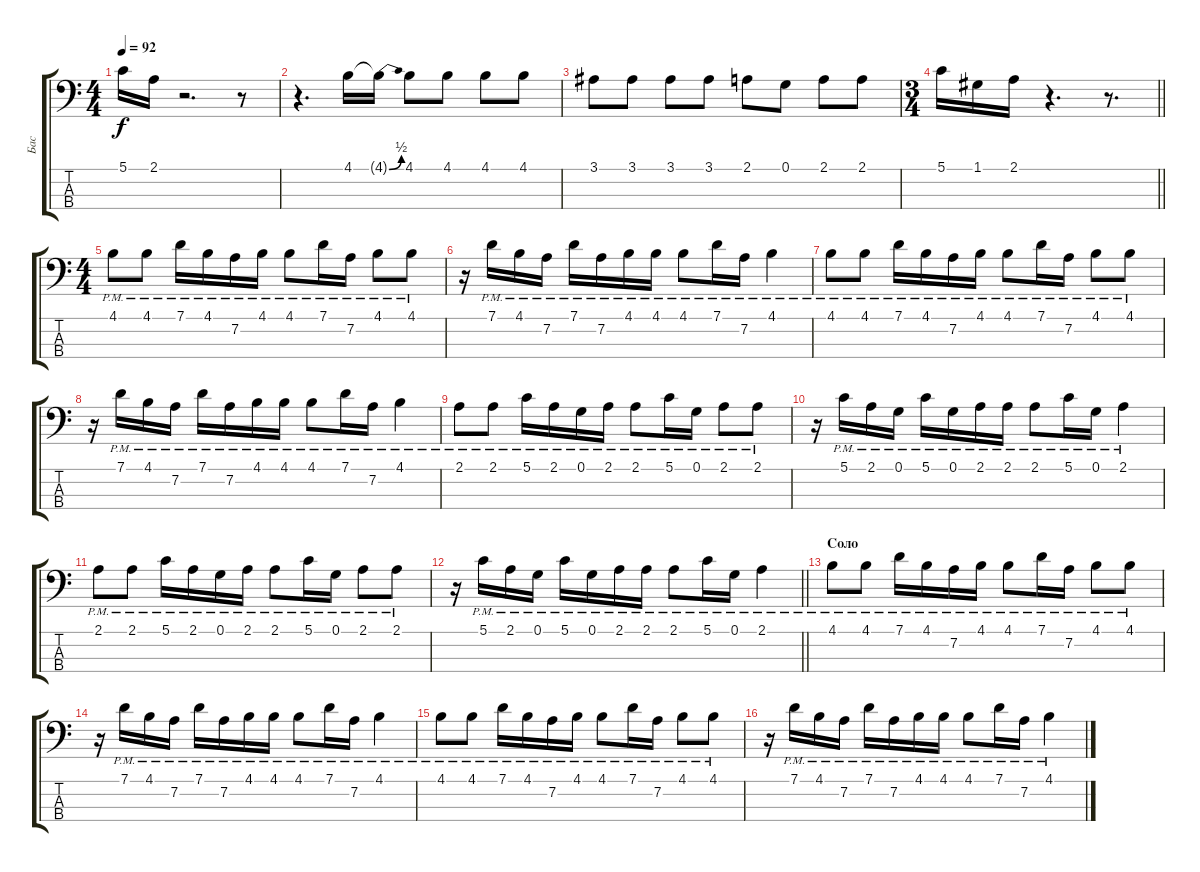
\track ("Бас" "Бас") {instrument electricbassfinger}
\staff {score tabs}
\tuning (G2 D2 A1 E1) {hide}
\ts (4 4)
\tempo 92
\clef f4
\ks c
5.1.16{dy f} 2.1.16 r.2{d} r.8 |
r.4{d} 4.1.16 4.1{be (bend 0 0 60 2) t}.16 4.1.8 4.1.8 4.1.8 4.1.8 |
3.1.8 3.1.8 3.1.8 3.1.8 2.1.8 0.1.8 2.1.8 2.1.8 |
\ts (3 4)
\barLineRight lightlight
5.1.16 1.1.16 2.1.16 r.4{d} r.8{d} |
\ts (4 4)
4.1{pm}.8 4.1{pm}.8 7.1{pm}.16 4.1{pm}.16 7.2{pm}.16 4.1{pm}.16 4.1{pm}.8 7.1{pm}.16 7.2{pm}.16 4.1{pm}.8 4.1{pm}.8 |
r.16 7.1{pm}.16 4.1{pm}.16 7.2{pm}.16 7.1{pm}.16 7.2{pm}.16 4.1{pm}.16 4.1{pm}.16 4.1{pm}.8 7.1{pm}.16 7.2{pm}.16 4.1{pm}.4 |
4.1{pm}.8 4.1{pm}.8 7.1{pm}.16 4.1{pm}.16 7.2{pm}.16 4.1{pm}.16 4.1{pm}.8 7.1{pm}.16 7.2{pm}.16 4.1{pm}.8 4.1{pm}.8 |
r.16 7.1{pm}.16 4.1{pm}.16 7.2{pm}.16 7.1{pm}.16 7.2{pm}.16 4.1{pm}.16 4.1{pm}.16 4.1{pm}.8 7.1{pm}.16 7.2{pm}.16 4.1{pm}.4 |
2.1{pm}.8 2.1{pm}.8 5.1{pm}.16 2.1{pm}.16 0.1{pm}.16 2.1{pm}.16 2.1{pm}.8 5.1{pm}.16 0.1{pm}.16 2.1{pm}.8 2.1{pm}.8 |
r.16 5.1{pm}.16 2.1{pm}.16 0.1{pm}.16 5.1{pm}.16 0.1{pm}.16 2.1{pm}.16 2.1{pm}.16 2.1{pm}.8 5.1{pm}.16 0.1{pm}.16 2.1{pm}.4 |
2.1{pm}.8 2.1{pm}.8 5.1{pm}.16 2.1{pm}.16 0.1{pm}.16 2.1{pm}.16 2.1{pm}.8 5.1{pm}.16 0.1{pm}.16 2.1{pm}.8 2.1{pm}.8 |
\barLineRight lightlight
r.16 5.1{pm}.16 2.1{pm}.16 0.1{pm}.16 5.1{pm}.16 0.1{pm}.16 2.1{pm}.16 2.1{pm}.16 2.1{pm}.8 5.1{pm}.16 0.1{pm}.16 2.1{pm}.4 |
\section ("" "Соло")
4.1{pm}.8 4.1{pm}.8 7.1{pm}.16 4.1{pm}.16 7.2{pm}.16 4.1{pm}.16 4.1{pm}.8 7.1{pm}.16 7.2{pm}.16 4.1{pm}.8 4.1{pm}.8 |
r.16 7.1{pm}.16 4.1{pm}.16 7.2{pm}.16 7.1{pm}.16 7.2{pm}.16 4.1{pm}.16 4.1{pm}.16 4.1{pm}.8 7.1{pm}.16 7.2{pm}.16 4.1{pm}.4 |
4.1{pm}.8 4.1{pm}.8 7.1{pm}.16 4.1{pm}.16 7.2{pm}.16 4.1{pm}.16 4.1{pm}.8 7.1{pm}.16 7.2{pm}.16 4.1{pm}.8 4.1{pm}.8 |
r.16 7.1{pm}.16 4.1{pm}.16 7.2{pm}.16 7.1{pm}.16 7.2{pm}.16 4.1{pm}.16 4.1{pm}.16 4.1{pm}.8 7.1{pm}.16 7.2{pm}.16 4.1{pm}.4
